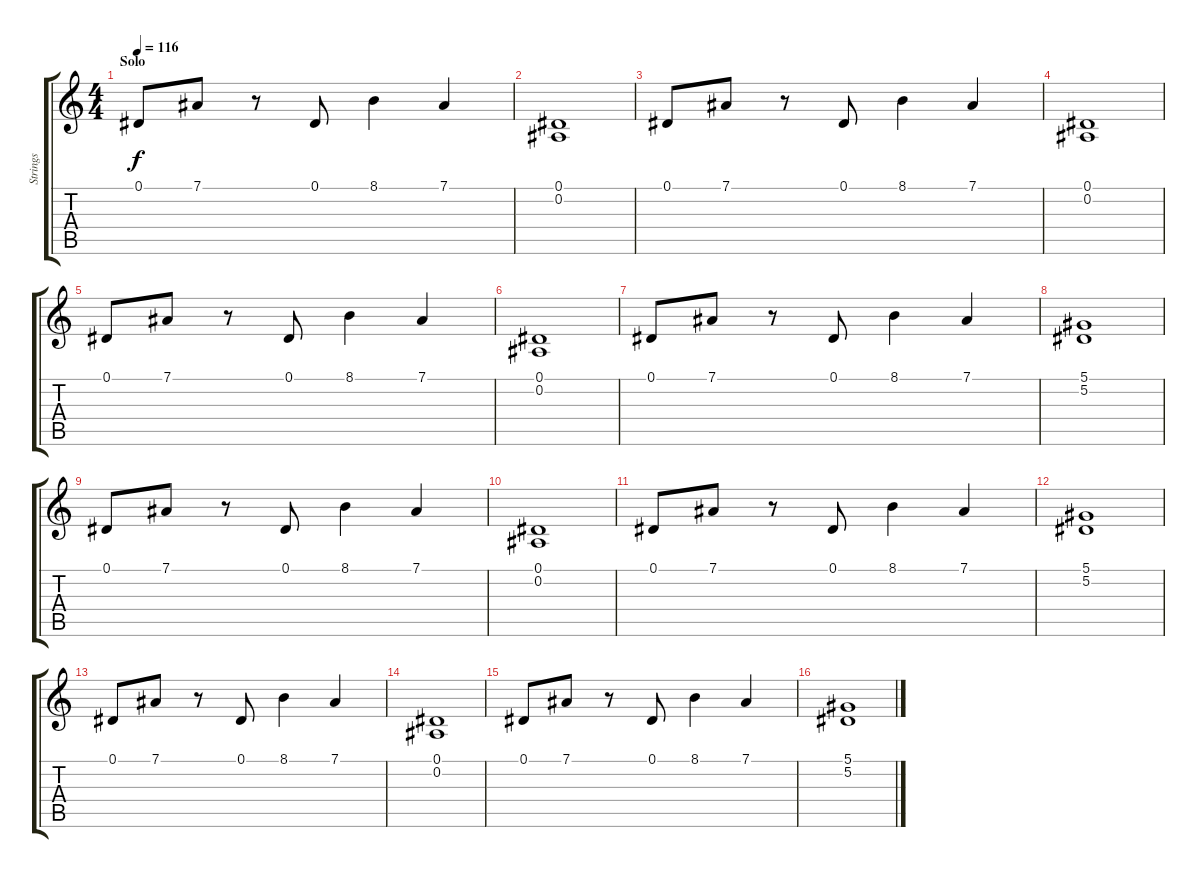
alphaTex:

\track ("Strings" "Strings") {instrument stringensemble1}
\staff {score tabs}
\tuning (Eb4 Bb3 Gb3 Db3 Ab2 Eb2) {hide}
\ts (4 4)
\section ("" "Solo")
\tempo 116
\clef g2
\ks c
0.1.8{dy f} 7.1.8 r.8 0.1.8 8.1.4 7.1.4 |
(0.1 0.2).1 |
0.1.8 7.1.8 r.8 0.1.8 8.1.4 7.1.4 |
(0.1 0.2).1 |
0.1.8 7.1.8 r.8 0.1.8 8.1.4 7.1.4 |
(0.1 0.2).1 |
0.1.8 7.1.8 r.8 0.1.8 8.1.4 7.1.4 |
(5.1 5.2).1 |
0.1.8 7.1.8 r.8 0.1.8 8.1.4 7.1.4 |
(0.1 0.2).1 |
0.1.8 7.1.8 r.8 0.1.8 8.1.4 7.1.4 |
(5.1 5.2).1 |
0.1.8 7.1.8 r.8 0.1.8 8.1.4 7.1.4 |
(0.1 0.2).1 |
0.1.8 7.1.8 r.8 0.1.8 8.1.4 7.1.4 |
(5.1 5.2).1
